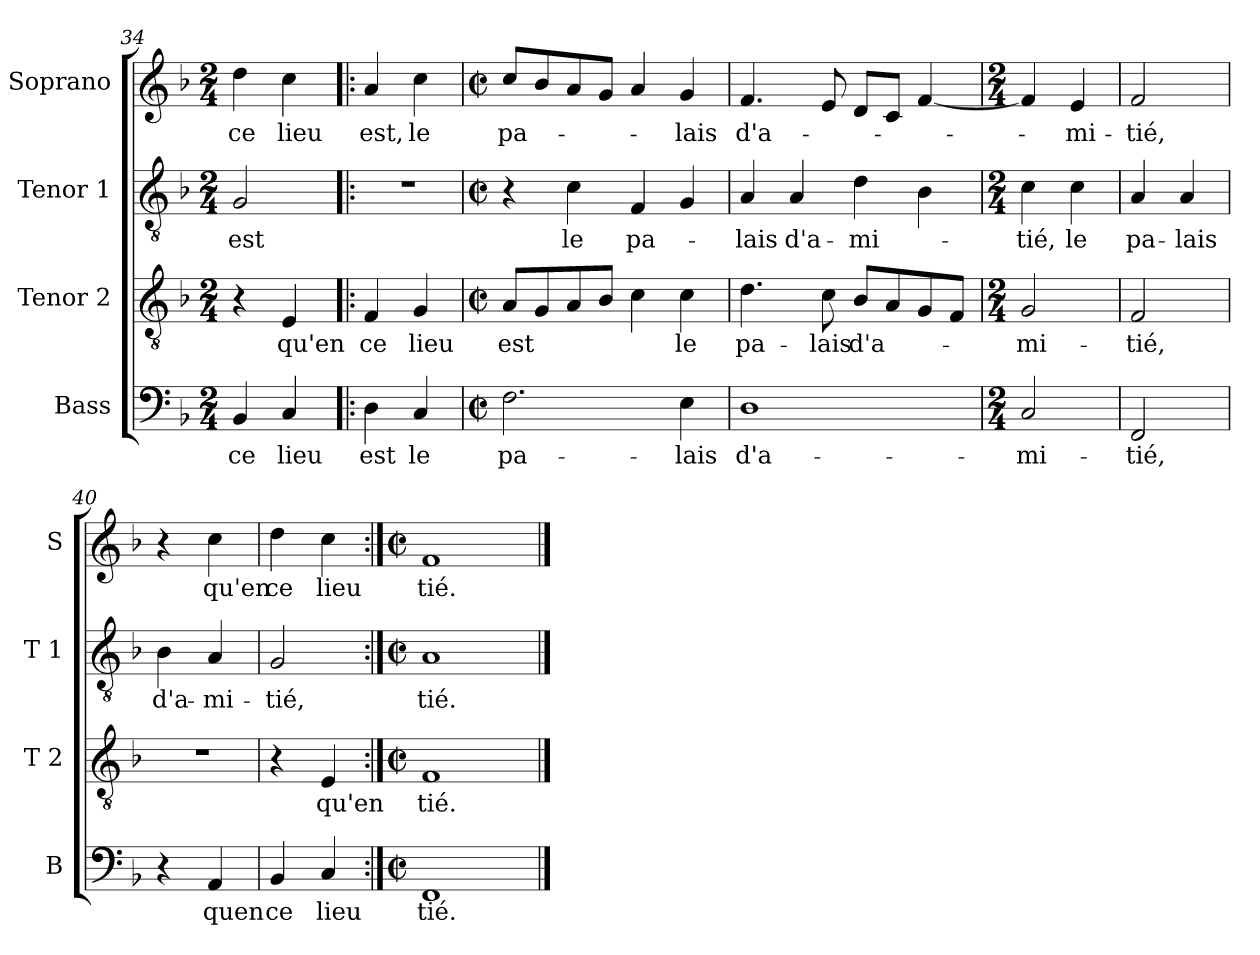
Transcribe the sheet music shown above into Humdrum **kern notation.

**kern	**text	**kern	**text	**kern	**text	**kern	**text
*part4	*part4	*part3	*part3	*part2	*part2	*part1	*part1
*staff4	*staff4	*staff3	*staff3	*staff2	*staff2	*staff1	*staff1
*I"Bass	*	*I"Tenor 2	*	*I"Tenor 1	*	*I"Soprano	*
*I'B	*	*I'T 2	*	*I'T 1	*	*I'S	*
*clefF4	*	*clefGv2	*	*clefGv2	*	*clefG2	*
*k[b-]	*	*k[b-]	*	*k[b-]	*	*k[b-]	*
*F:	*	*F:	*	*F:	*	*F:	*
*M2/4	*	*M2/4	*	*M2/4	*	*M2/4	*
=34	=34	=34	=34	=34	=34	=34	=34
!	!LO:LY:b	!	!	!	!LO:LY:b	!	!LO:LY:b
4BB-/	ce	4r	.	2G/	est	4dd\	ce
!	!LO:LY:b	!	!LO:LY:b	!	!	!	!LO:LY:b
4C/	lieu	4E/	qu'en	.	.	4cc\	lieu
=35!|:	=35!|:	=35!|:	=35!|:	=35!|:	=35!|:	=35!|:	=35!|:
!	!LO:LY:b	!	!LO:LY:b	!	!	!	!LO:LY:b
4D\	est	4F/	ce	2r	.	4a/	est,
!	!LO:LY:b	!	!LO:LY:b	!	!	!	!LO:LY:b
4C/	le	4G/	lieu	.	.	4cc\	le
=36	=36	=36	=36	=36	=36	=36	=36
*M2/2	*	*M2/2	*	*M2/2	*	*M2/2	*
*met(c|)	*	*met(c|)	*	*met(c|)	*	*met(c|)	*
!	!LO:LY:b	!	!LO:LY:b	!	!	!	!LO:LY:b
2.F\	pa-	8A/L	est	4r	.	8cc/L	pa-
.	.	8G/	.	.	.	8b-/	.
!	!	!	!	!	!LO:LY:b	!	!
.	.	8A/	.	4c\	le	8a/	.
.	.	8B-/J	.	.	.	8g/J	.
!	!	!	!	!	!LO:LY:b	!	!
.	.	4c\	.	4F/	pa-	4a/	.
!	!LO:LY:b	!	!LO:LY:b	!	!	!	!LO:LY:b
4E\	-lais	4c\	le	4G/	.	4g/	-lais
=37	=37	=37	=37	=37	=37	=37	=37
!	!LO:LY:b	!	!LO:LY:b	!	!LO:LY:b	!	!LO:LY:b
1D	d'a-	4.d\	pa-	4A/	-lais	4.f/	d'a-
!	!	!	!	!	!LO:LY:b	!	!
.	.	.	.	4A/	d'a-	.	.
!	!	!	!LO:LY:b	!	!	!	!
.	.	8c\	-lais	.	.	8e/	.
!	!	!	!LO:LY:b	!	!LO:LY:b	!	!
.	.	8B-/L	d'a-	4d\	-mi-	8d/L	.
.	.	8A/	.	.	.	8c/J	.
.	.	8G/	.	4B-\	.	[4f/	.
.	.	8F/J	.	.	.	.	.
!!LO:LB:g=z
=38	=38	=38	=38	=38	=38	=38	=38
*M2/4	*	*M2/4	*	*M2/4	*	*M2/4	*
!	!LO:LY:b	!	!LO:LY:b	!	!LO:LY:b	!	!
2C/	-mi-	2G/	-mi-	4c\	-tié,	4f/]	.
!	!	!	!	!	!LO:LY:b	!	!LO:LY:b
.	.	.	.	4c\	le	4e/	-mi-
=39	=39	=39	=39	=39	=39	=39	=39
!	!LO:LY:b	!	!LO:LY:b	!	!LO:LY:b	!	!LO:LY:b
2FF/	-tié,	2F/	-tié,	4A/	pa-	2f/	-tié,
!	!	!	!	!	!LO:LY:b	!	!
.	.	.	.	4A/	-lais	.	.
=40	=40	=40	=40	=40	=40	=40	=40
!	!	!	!	!	!LO:LY:b	!	!
4r	.	2r	.	4B-\	d'a-	4r	.
!	!LO:LY:b	!	!	!	!LO:LY:b	!	!LO:LY:b
4AA/	quen	.	.	4A/	-mi-	4cc\	qu'en
=41	=41	=41	=41	=41	=41	=41	=41
!	!LO:LY:b	!	!	!	!LO:LY:b	!	!LO:LY:b
4BB-/	ce	4r	.	2G/	-tié,	4dd\	ce
!	!LO:LY:b	!	!LO:LY:b	!	!	!	!LO:LY:b
4C/	lieu	4E/	qu'en	.	.	4cc\	lieu
=42:|!	=42:|!	=42:|!	=42:|!	=42:|!	=42:|!	=42:|!	=42:|!
*M2/2	*	*M2/2	*	*M2/2	*	*M2/2	*
*met(c|)	*	*met(c|)	*	*met(c|)	*	*met(c|)	*
!	!LO:LY:b	!	!LO:LY:b	!	!LO:LY:b	!	!LO:LY:b
1FF	tié.	1F	tié.	1A	tié.	1f	tié.
==	==	==	==	==	==	==	==
*-	*-	*-	*-	*-	*-	*-	*-
